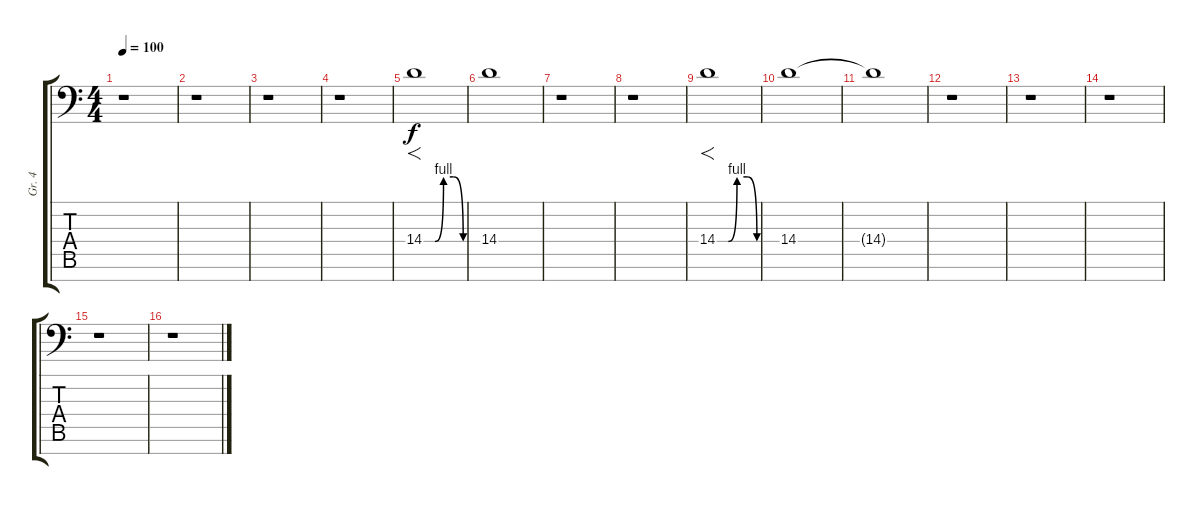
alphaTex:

\track ("Gr. 4" "Gr. 4") {instrument stringensemble1}
\staff {score tabs}
\tuning (D4 A3 F3 C3 G2 D2 A1) {hide}
\ts (4 4)
\tempo 100
\clef f4
\ks c
r.1{dy f} |
r.1 |
r.1 |
r.1 |
14.4{be (custom 0 0 15 0 17 0 30 4 45 4 60 0)}.1{f} |
14.4.1 |
r.1 |
r.1 |
14.4{be (custom 0 0 15 0 17 0 30 4 45 4 60 0)}.1{f} |
14.4.1 |
14.4{t}.1 |
r.1 |
r.1 |
r.1 |
r.1 |
r.1
